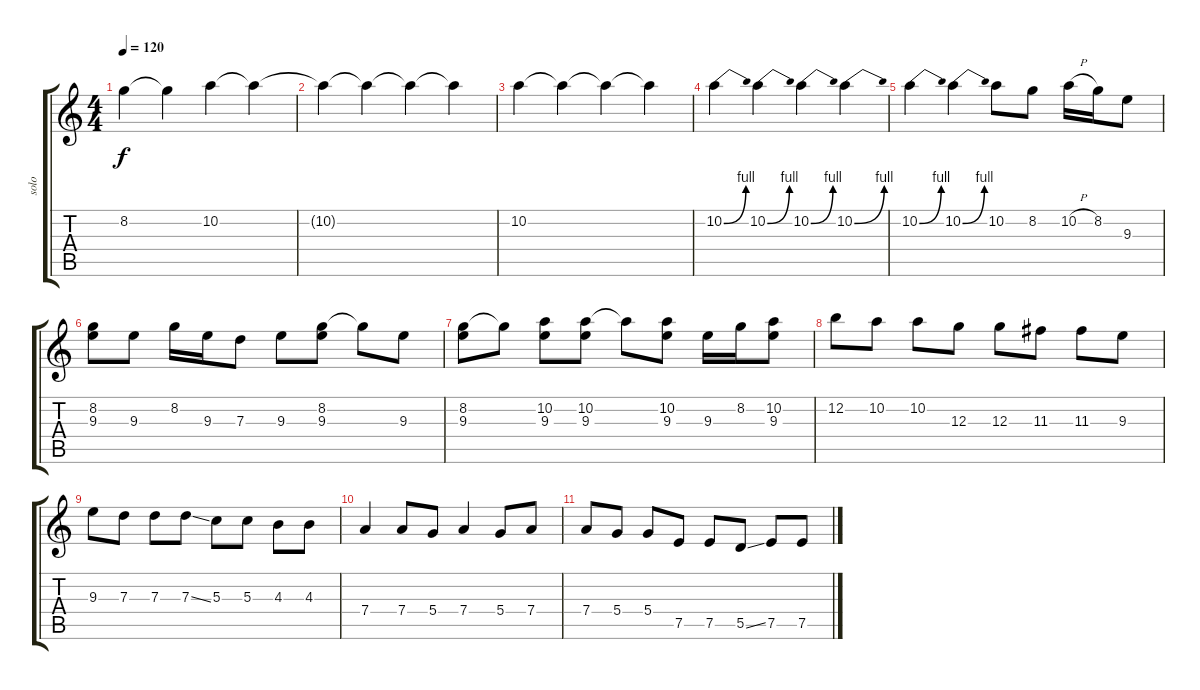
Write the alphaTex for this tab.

\track ("solo" "solo") {instrument distortionguitar}
\staff {score tabs}
\tuning (E4 B3 G3 D3 A2 E2) {hide}
\ts (4 4)
\tempo 120
\clef g2
\ks c
8.2.4{dy f} 8.2{t}.4 10.2.4 10.2{t}.4 |
10.2{t}.4 10.2{t}.4 10.2{t}.4 10.2{t}.4 |
10.2.4 10.2{t}.4 10.2{t}.4 10.2{t}.4 |
10.2{be (bend 0 0 60 4)}.4 10.2{be (bend 0 0 60 4)}.4 10.2{be (bend 0 0 60 4)}.4 10.2{be (bend 0 0 60 4)}.4 |
10.2{be (bend 0 0 60 4)}.4 10.2{be (bend 0 0 60 4)}.4 10.2.8 8.2.8 10.2{h}.16 8.2.16 9.3.8 |
(8.2 9.3).8 9.3.8 8.2.16 9.3.16 7.3.8 9.3.8 (8.2 9.3).8 8.2{t}.8 9.3.8 |
(8.2 9.3).8 8.2{t}.8 (10.2 9.3).8 (10.2 9.3).8 10.2{t}.8 (10.2 9.3).8 9.3.16 8.2.16 (10.2 9.3).8 |
12.2.8 10.2.8 10.2.8 12.3.8 12.3.8 11.3.8 11.3.8 9.3.8 |
9.3.8 7.3.8 7.3.8 7.3{ss}.8 5.3.8 5.3.8 4.3.8 4.3.8 |
7.4.4 7.4.8 5.4.8 7.4.4 5.4.8 7.4.8 |
7.4.8 5.4.8 5.4.8 7.5.8 7.5.8 5.5{ss}.8 7.5.8 7.5.8
